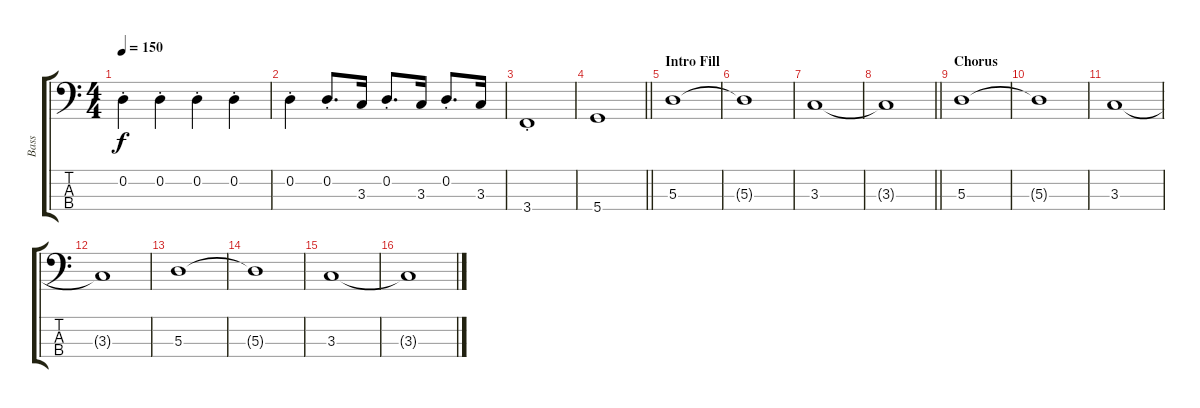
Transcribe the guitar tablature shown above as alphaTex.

\track ("Bass" "Bass") {instrument electricbassfinger}
\staff {score tabs}
\tuning (G2 D2 A1 D1) {hide}
\ts (4 4)
\tempo 150
\clef f4
\ks c
0.2{st}.4{dy f} 0.2{st}.4 0.2{st}.4 0.2{st}.4 |
0.2{st}.4 0.2{st}.8{d} 3.3.16 0.2{st}.8{d} 3.3.16 0.2{st}.8{d} 3.3.16 |
3.4{st}.1 |
\barLineRight lightlight
5.4.1 |
\section ("" "Intro Fill")
5.3.1 |
5.3{t}.1 |
3.3.1 |
\barLineRight lightlight
3.3{t}.1 |
\section ("" "Chorus")
5.3.1 |
5.3{t}.1 |
3.3.1 |
3.3{t}.1 |
5.3.1 |
5.3{t}.1 |
3.3.1 |
3.3{t}.1
